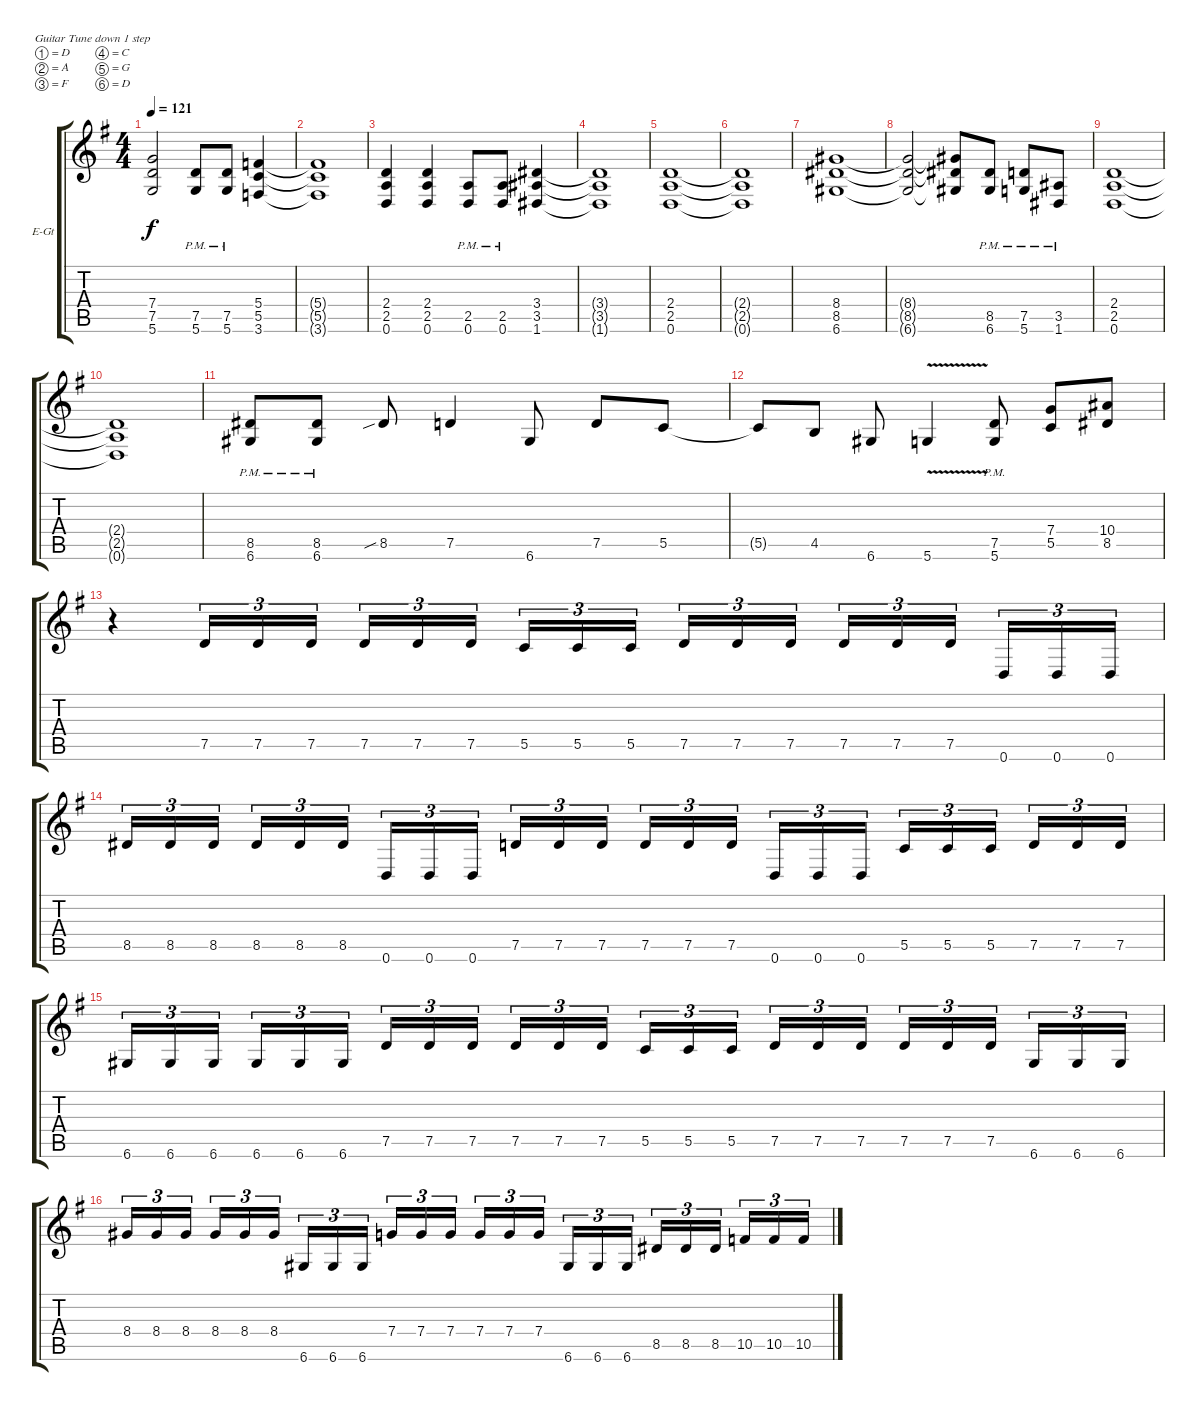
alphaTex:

\bracketExtendMode groupsimilarinstruments
\firstSystemTrackNameOrientation horizontal
\otherSystemsTrackNameOrientation horizontal
\track ("Steven Nixon" "E-Gt") {instrument distortionguitar}
\staff {score tabs}
\tuning (D4 A3 F3 C3 G2 D2)
\ts (4 4)
\tempo 121
\clef g2
\ks g
(7.4 7.5 5.6).2{dy f} (7.5{pm} 5.6{pm}).8 (7.5{pm} 5.6{pm}).8 (5.4 5.5 3.6).4 |
(5.4{t} 5.5{t} 3.6{t}).1 |
(2.4 2.5 0.6).4 (2.4 2.5 0.6).4 (2.5{pm} 0.6{pm}).8 (2.5{pm} 0.6{pm}).8 (3.4 3.5 1.6).4 |
(3.4{t} 3.5{t} 1.6{t}).1 |
(2.4 2.5 0.6).1 |
(2.4{t} 2.5{t} 0.6{t}).1 |
(8.4 8.5 6.6).1 |
(8.4{t} 8.5{t} 6.6{t}).2 (8.4{t} 8.5{t} 6.6{t}).8 (8.5{pm} 6.6{pm}).8 (7.5{pm} 5.6{pm}).8 (3.5{pm} 1.6{pm}).8 |
(2.4 2.5 0.6).1 |
(2.4{t} 2.5{t} 0.6{t}).1 |
(8.5{pm} 6.6{pm}).8 (8.5{pm} 6.6{pm}).8 8.5{sib}.8 7.5.4 6.6.8 7.5.8 5.5.8 |
5.5{t}.8 4.5.8 6.6.8 5.6{v}.4 (7.5{pm} 5.6{pm}).8 (7.4 5.5).8 (10.4 8.5).8 |
r.4 7.5.16{tu (3 2)} 7.5.16{tu (3 2)} 7.5.16{tu (3 2)} 7.5.16{tu (3 2)} 7.5.16{tu (3 2)} 7.5.16{tu (3 2)} 5.5.16{tu (3 2)} 5.5.16{tu (3 2)} 5.5.16{tu (3 2)} 7.5.16{tu (3 2)} 7.5.16{tu (3 2)} 7.5.16{tu (3 2)} 7.5.16{tu (3 2)} 7.5.16{tu (3 2)} 7.5.16{tu (3 2)} 0.6.16{tu (3 2)} 0.6.16{tu (3 2)} 0.6.16{tu (3 2)} |
8.5.16{tu (3 2)} 8.5.16{tu (3 2)} 8.5.16{tu (3 2)} 8.5.16{tu (3 2)} 8.5.16{tu (3 2)} 8.5.16{tu (3 2)} 0.6.16{tu (3 2)} 0.6.16{tu (3 2)} 0.6.16{tu (3 2)} 7.5.16{tu (3 2)} 7.5.16{tu (3 2)} 7.5.16{tu (3 2)} 7.5.16{tu (3 2)} 7.5.16{tu (3 2)} 7.5.16{tu (3 2)} 0.6.16{tu (3 2)} 0.6.16{tu (3 2)} 0.6.16{tu (3 2)} 5.5.16{tu (3 2)} 5.5.16{tu (3 2)} 5.5.16{tu (3 2)} 7.5.16{tu (3 2)} 7.5.16{tu (3 2)} 7.5.16{tu (3 2)} |
6.6.16{tu (3 2)} 6.6.16{tu (3 2)} 6.6.16{tu (3 2)} 6.6.16{tu (3 2)} 6.6.16{tu (3 2)} 6.6.16{tu (3 2)} 7.5.16{tu (3 2)} 7.5.16{tu (3 2)} 7.5.16{tu (3 2)} 7.5.16{tu (3 2)} 7.5.16{tu (3 2)} 7.5.16{tu (3 2)} 5.5.16{tu (3 2)} 5.5.16{tu (3 2)} 5.5.16{tu (3 2)} 7.5.16{tu (3 2)} 7.5.16{tu (3 2)} 7.5.16{tu (3 2)} 7.5.16{tu (3 2)} 7.5.16{tu (3 2)} 7.5.16{tu (3 2)} 6.6.16{tu (3 2)} 6.6.16{tu (3 2)} 6.6.16{tu (3 2)} |
8.4.16{tu (3 2)} 8.4.16{tu (3 2)} 8.4.16{tu (3 2)} 8.4.16{tu (3 2)} 8.4.16{tu (3 2)} 8.4.16{tu (3 2)} 6.6.16{tu (3 2)} 6.6.16{tu (3 2)} 6.6.16{tu (3 2)} 7.4.16{tu (3 2)} 7.4.16{tu (3 2)} 7.4.16{tu (3 2)} 7.4.16{tu (3 2)} 7.4.16{tu (3 2)} 7.4.16{tu (3 2)} 6.6.16{tu (3 2)} 6.6.16{tu (3 2)} 6.6.16{tu (3 2)} 8.5.16{tu (3 2)} 8.5.16{tu (3 2)} 8.5.16{tu (3 2)} 10.5.16{tu (3 2)} 10.5.16{tu (3 2)} 10.5.16{tu (3 2)}
